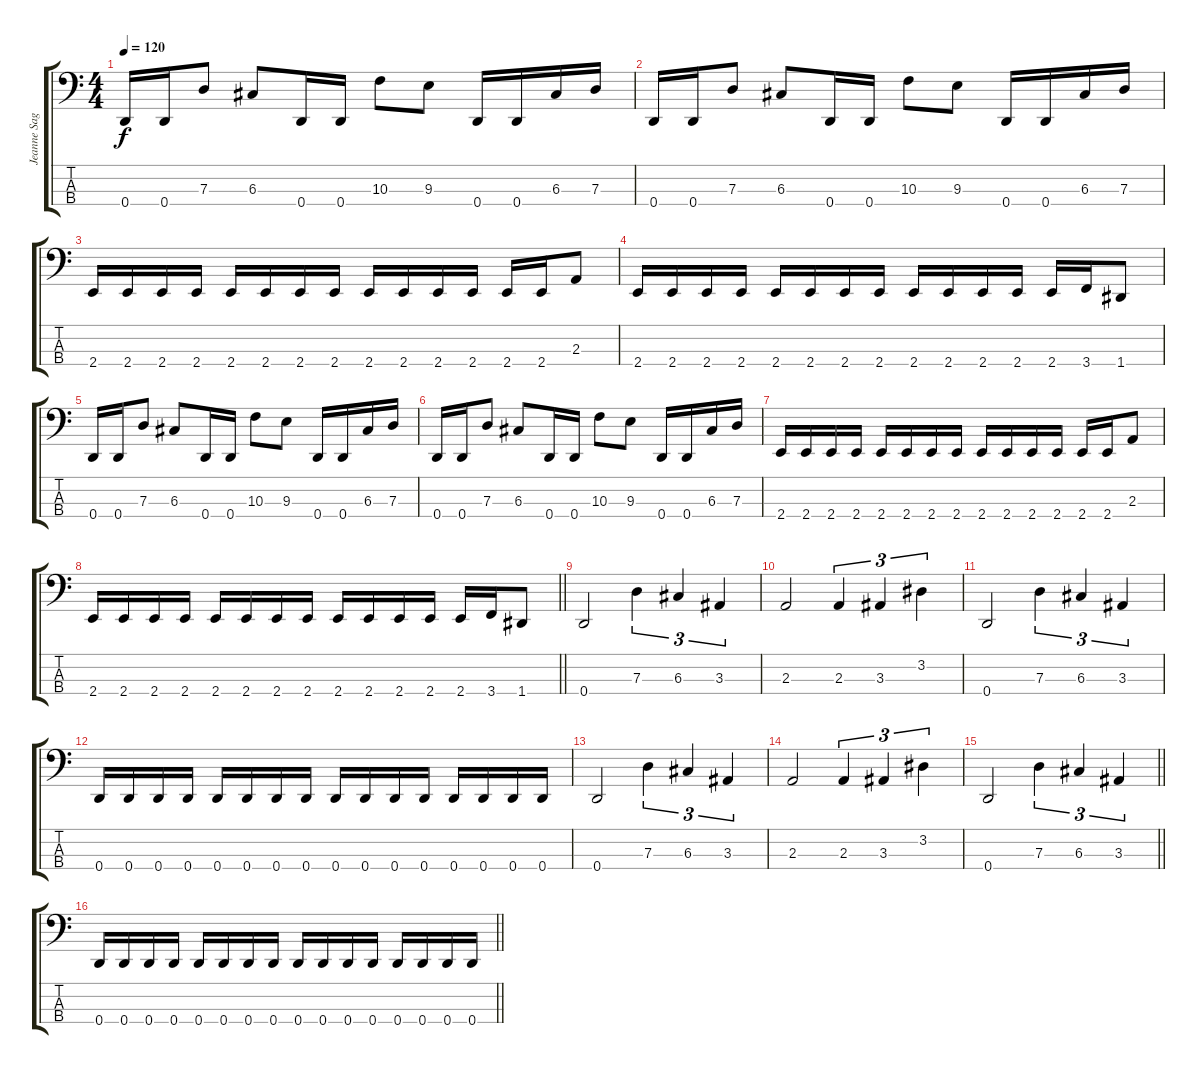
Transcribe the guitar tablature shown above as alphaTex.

\track ("Jeanne Sagan" "Jeanne Sag") {instrument electricbassfinger}
\staff {score tabs}
\tuning (F2 C2 G1 D1) {hide}
\ts (4 4)
\section ("" "")
\tempo 120
\clef f4
\ks c
0.4.16{dy f} 0.4.16 7.3.8 6.3.8 0.4.16 0.4.16 10.3.8 9.3.8 0.4.16 0.4.16 6.3.16 7.3.16 |
0.4.16 0.4.16 7.3.8 6.3.8 0.4.16 0.4.16 10.3.8 9.3.8 0.4.16 0.4.16 6.3.16 7.3.16 |
2.4.16 2.4.16 2.4.16 2.4.16 2.4.16 2.4.16 2.4.16 2.4.16 2.4.16 2.4.16 2.4.16 2.4.16 2.4.16 2.4.16 2.3.8 |
2.4.16 2.4.16 2.4.16 2.4.16 2.4.16 2.4.16 2.4.16 2.4.16 2.4.16 2.4.16 2.4.16 2.4.16 2.4.16 3.4.16 1.4.8 |
0.4.16 0.4.16 7.3.8 6.3.8 0.4.16 0.4.16 10.3.8 9.3.8 0.4.16 0.4.16 6.3.16 7.3.16 |
0.4.16 0.4.16 7.3.8 6.3.8 0.4.16 0.4.16 10.3.8 9.3.8 0.4.16 0.4.16 6.3.16 7.3.16 |
2.4.16 2.4.16 2.4.16 2.4.16 2.4.16 2.4.16 2.4.16 2.4.16 2.4.16 2.4.16 2.4.16 2.4.16 2.4.16 2.4.16 2.3.8 |
\barLineRight lightlight
2.4.16 2.4.16 2.4.16 2.4.16 2.4.16 2.4.16 2.4.16 2.4.16 2.4.16 2.4.16 2.4.16 2.4.16 2.4.16 3.4.16 1.4.8 |
\section ("" "")
0.4.2 7.3.4{tu (3 2)} 6.3.4{tu (3 2)} 3.3.4{tu (3 2)} |
2.3.2 2.3.4{tu (3 2)} 3.3.4{tu (3 2)} 3.2.4{tu (3 2)} |
0.4.2 7.3.4{tu (3 2)} 6.3.4{tu (3 2)} 3.3.4{tu (3 2)} |
0.4.16 0.4.16 0.4.16 0.4.16 0.4.16 0.4.16 0.4.16 0.4.16 0.4.16 0.4.16 0.4.16 0.4.16 0.4.16 0.4.16 0.4.16 0.4.16 |
0.4.2 7.3.4{tu (3 2)} 6.3.4{tu (3 2)} 3.3.4{tu (3 2)} |
2.3.2 2.3.4{tu (3 2)} 3.3.4{tu (3 2)} 3.2.4{tu (3 2)} |
\barLineRight lightlight
0.4.2 7.3.4{tu (3 2)} 6.3.4{tu (3 2)} 3.3.4{tu (3 2)} |
\section ("" "")
\barLineRight lightlight
0.4.16 0.4.16 0.4.16 0.4.16 0.4.16 0.4.16 0.4.16 0.4.16 0.4.16 0.4.16 0.4.16 0.4.16 0.4.16 0.4.16 0.4.16 0.4.16
